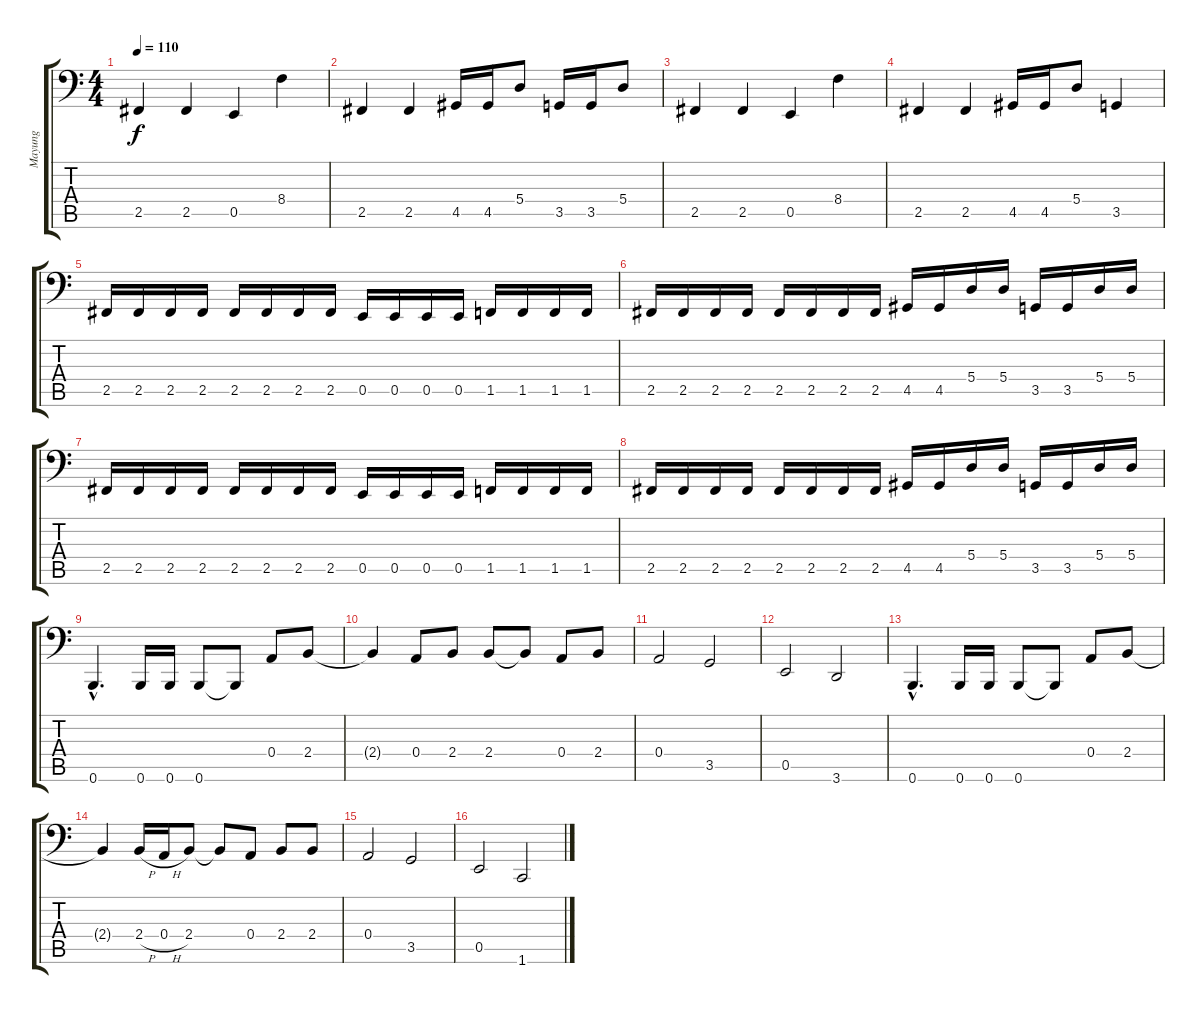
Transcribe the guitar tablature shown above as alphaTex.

\track ("Mayung" "Mayung") {instrument electricbassfinger}
\staff {score tabs}
\tuning (C3 G2 D2 A1 E1 B0) {hide}
\ts (4 4)
\tempo 110
\clef f4
\ks c
2.5.4{dy f instrument electricbassfinger} 2.5.4 0.5.4 8.4.4 |
2.5.4 2.5.4 4.5.16 4.5.16 5.4.8 3.5.16 3.5.16 5.4.8 |
2.5.4 2.5.4 0.5.4 8.4.4 |
2.5.4 2.5.4 4.5.16 4.5.16 5.4.8 3.5.4 |
2.5.16 2.5.16 2.5.16 2.5.16 2.5.16 2.5.16 2.5.16 2.5.16 0.5.16 0.5.16 0.5.16 0.5.16 1.5.16 1.5.16 1.5.16 1.5.16 |
2.5.16 2.5.16 2.5.16 2.5.16 2.5.16 2.5.16 2.5.16 2.5.16 4.5.16 4.5.16 5.4.16 5.4.16 3.5.16 3.5.16 5.4.16 5.4.16 |
2.5.16 2.5.16 2.5.16 2.5.16 2.5.16 2.5.16 2.5.16 2.5.16 0.5.16 0.5.16 0.5.16 0.5.16 1.5.16 1.5.16 1.5.16 1.5.16 |
2.5.16 2.5.16 2.5.16 2.5.16 2.5.16 2.5.16 2.5.16 2.5.16 4.5.16 4.5.16 5.4.16 5.4.16 3.5.16 3.5.16 5.4.16 5.4.16 |
0.6{hac}.4{d} 0.6.16 0.6.16 0.6.8 0.6{t}.8 0.4.8 2.4.8 |
2.4{t}.4 0.4.8 2.4.8 2.4.8 2.4{t}.8 0.4.8 2.4.8 |
0.4.2 3.5.2 |
0.5.2 3.6.2 |
0.6{hac}.4{d} 0.6.16 0.6.16 0.6.8 0.6{t}.8 0.4.8 2.4.8 |
2.4{t}.4 2.4{h}.16 0.4{h}.16 2.4.8 2.4{t}.8 0.4.8 2.4.8 2.4.8 |
0.4.2 3.5.2 |
0.5.2 1.6.2
